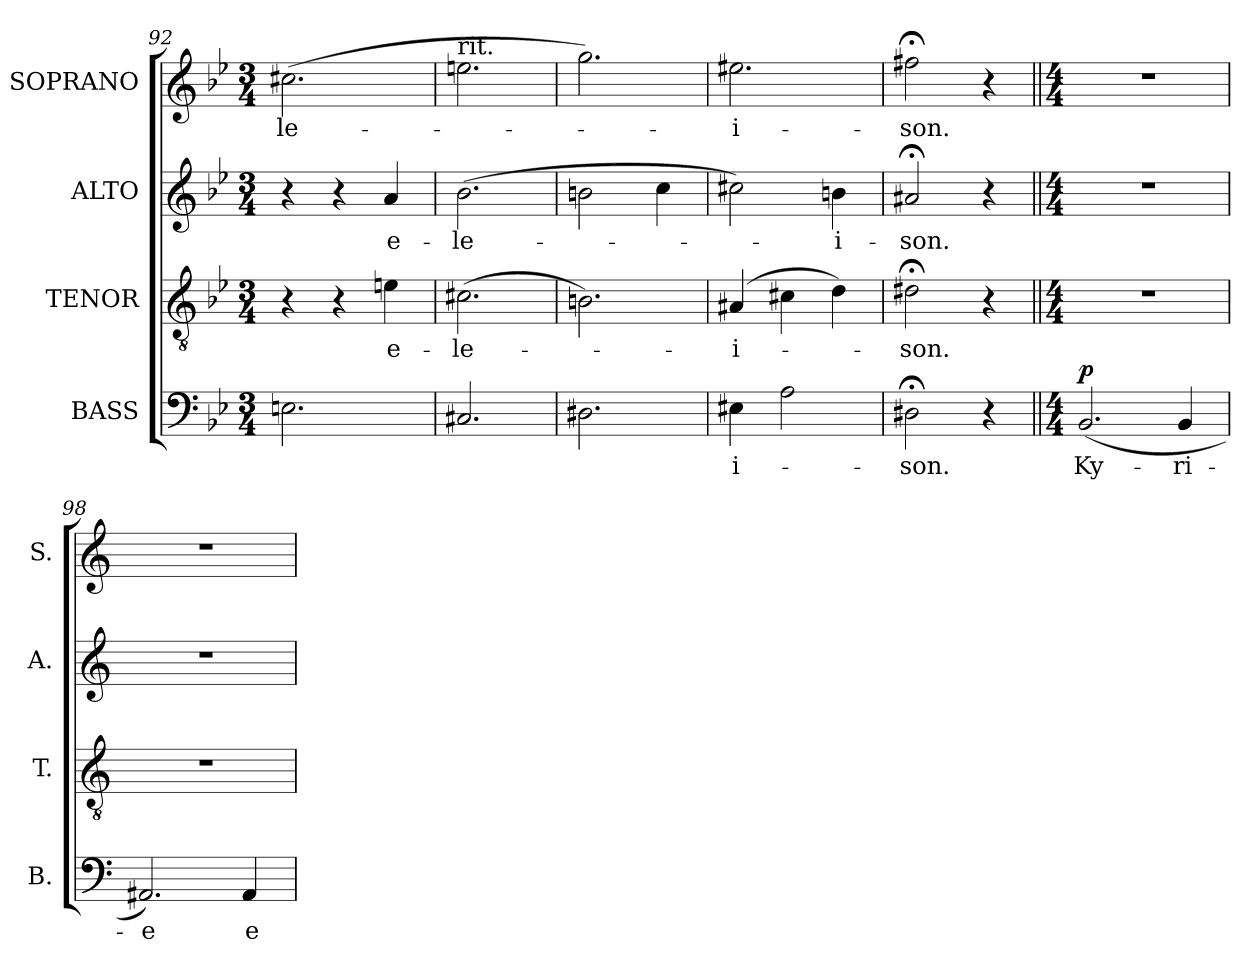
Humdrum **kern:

**kern	**text	**dynam	**kern	**text	**kern	**text	**kern	**text
*part4	*part4	*part4	*part3	*part3	*part2	*part2	*part1	*part1
*staff4	*staff4	*staff4	*staff3	*staff3	*staff2	*staff2	*staff1	*staff1
*I"BASS	*	*	*I"TENOR	*	*I"ALTO	*	*I"SOPRANO	*
*I'B.	*	*	*I'T.	*	*I'A.	*	*I'S.	*
*clefF4	*	*	*clefGv2	*	*clefG2	*	*clefG2	*
*	*	*	*ITrd7c12	*	*	*	*	*
*k[b-e-]	*	*	*k[b-e-]	*	*k[b-e-]	*	*k[b-e-]	*
*B-:	*	*	*B-:	*	*B-:	*	*B-:	*
*M3/4	*	*	*M3/4	*	*M3/4	*	*M3/4	*
=92	=92	=92	=92	=92	=92	=92	=92	=92
!	!	!	!	!	!	!	!	!LO:LY:b:color=#000000
2.Eni\	.	.	4r	.	4r	.	(2.cc#Xi\	-le-
.	.	.	4r	.	4r	.	.	.
!	!	!	!	!LO:LY:b:color=#000000	!	!	!	!
!	!	!	!	!	!	!LO:LY:b:color=#000000	!	!
.	.	.	4Eni\	e-	4ai/	e-	.	.
=93	=93	=93	=93	=93	=93	=93	=93	=93
!	!	!	!	!LO:LY:b:color=#000000	!	!	!	!
!	!	!	!	!	!	!	!LO:TX:t=rit.	!
!	!	!	!	!	!	!LO:LY:b:color=#000000	!	!
2.C#Xi/	.	.	(2.C#Xi\	-le-	(2.b-i\	-le-	2.eeni\	.
=94	=94	=94	=94	=94	=94	=94	=94	=94
2.D#Xi\	.	.	2.BBni\)	.	2bni\	.	2.ggi\)	.
.	.	.	.	.	4cci\	.	.	.
=95	=95	=95	=95	=95	=95	=95	=95	=95
!	!LO:LY:b:color=#000000	!	!	!	!	!	!	!
!	!	!	!	!LO:LY:b:color=#000000	!	!	!	!
!	!	!	!	!	!	!	!	!LO:LY:b:color=#000000
4E#Xi\	-i-	.	(4AA#Xi/	-i-	2cc#Xi\)	.	2.ee#Xi\	-i-
2Ai\	.	.	4C#Xi\	.	.	.	.	.
!	!	!	!	!	!	!LO:LY:b:color=#000000	!	!
.	.	.	4Di\)	.	4bni\	-i-	.	.
=96	=96	=96	=96	=96	=96	=96	=96	=96
!	!LO:LY:b:color=#000000	!	!	!	!	!	!	!
!	!	!	!	!LO:LY:b:color=#000000	!	!	!	!
!	!	!	!	!	!	!LO:LY:b:color=#000000	!	!
!	!	!	!	!	!	!	!	!LO:LY:b:color=#000000
2D#X;i\	-son.	.	2D#X;i\	-son.	2a#X;i/	-son.	2ff#X;i\	-son.
4r	.	.	4r	.	4r	.	4r	.
!!LO:LB:g=z
=97||	=97||	=97||	=97||	=97||	=97||	=97||	=97||	=97||
*k[]	*	*	*k[]	*	*k[]	*	*k[]	*
*C:	*	*	*C:	*	*C:	*	*C:	*
*M4/4	*	*	*M4/4	*	*M4/4	*	*M4/4	*
*	*	*	*	*	*	*	*MM80	*
!	!LO:LY:b:color=#000000	!	!	!	!	!	!	!
(2.BBi/	Ky-	p	1r	.	1r	.	1r	.
!	!LO:LY:b:color=#000000	!	!	!	!	!	!	!
4BBi/	-ri-	.	.	.	.	.	.	.
=98	=98	=98	=98	=98	=98	=98	=98	=98
!	!LO:LY:b:color=#000000	!	!	!	!	!	!	!
2.AA#Xi/)	-e	.	1r	.	1r	.	1r	.
!	!LO:LY:b:color=#000000	!	!	!	!	!	!	!
4AA#i/	e-	.	.	.	.	.	.	.
=	=	=	=	=	=	=	=	=
*-	*-	*-	*-	*-	*-	*-	*-	*-
